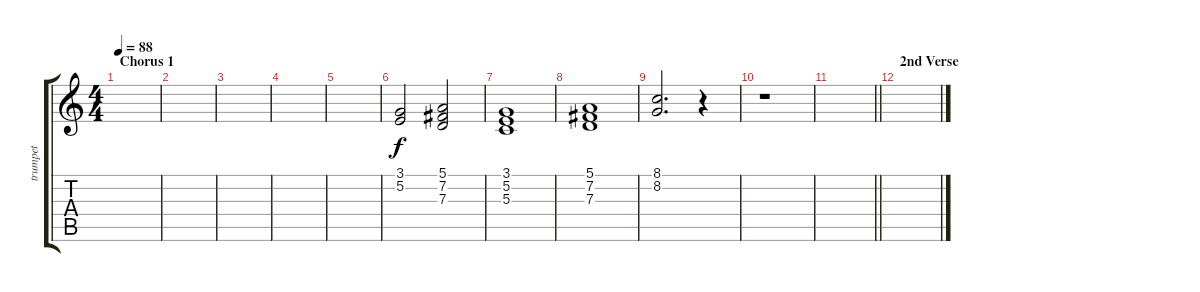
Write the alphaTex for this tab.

\track ("trumpet" "trumpet") {instrument brasssection}
\staff {score tabs}
\tuning (E4 B3 G3 D3 A2 E2) {hide}
\ts (4 4)
\section ("" "Chorus 1")
\tempo 88
\clef g2
\ks c
|
|
|
|
|
(3.1 5.2).2 (5.1 7.2 7.3).2 |
(3.1 5.2 5.3).1 |
(5.1 7.2 7.3).1 |
(8.1 8.2).2{d dy f} r.4 |
r.1 |
\barLineRight lightlight
|
\section ("" "2nd Verse")
